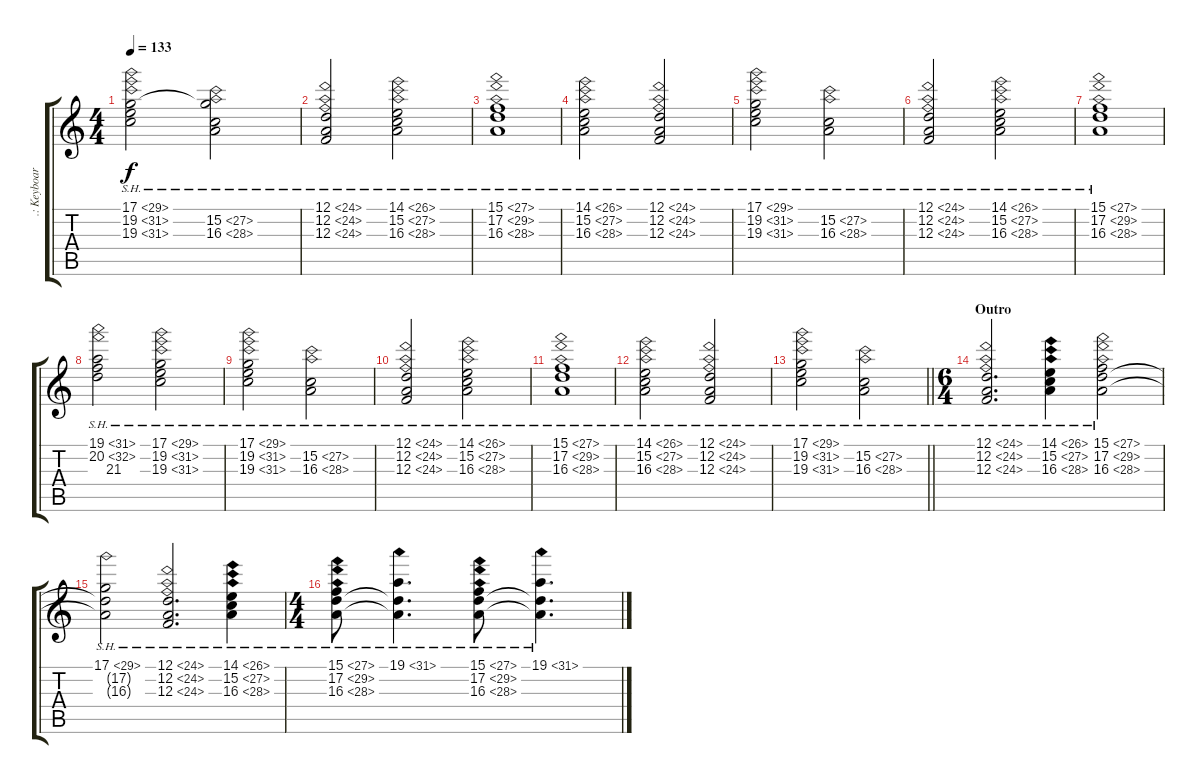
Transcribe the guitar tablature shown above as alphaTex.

\track (".: Keyboard - Chords :." ".: Keyboar") {instrument stringensemble1}
\staff {score tabs}
\tuning (D4 A3 F3 C3 G2 D2) {hide}
\ts (4 4)
\tempo 133
\clef g2
\ks c
(17.1{sh 12} 19.2{sh 12} 19.3{sh 12}).2{dy f} (17.1{t} 15.2{sh 12} 16.3{sh 12}).2 |
(12.1{sh 12} 12.2{sh 12} 12.3{sh 12}).2 (14.1{sh 12} 15.2{sh 12} 16.3{sh 12}).2 |
(15.1{sh 12} 17.2{sh 12} 16.3{sh 12}).1 |
(14.1{sh 12} 15.2{sh 12} 16.3{sh 12}).2 (12.1{sh 12} 12.2{sh 12} 12.3{sh 12}).2 |
(17.1{sh 12} 19.2{sh 12} 19.3{sh 12}).2 (15.2{sh 12} 16.3{sh 12}).2 |
(12.1{sh 12} 12.2{sh 12} 12.3{sh 12}).2 (14.1{sh 12} 15.2{sh 12} 16.3{sh 12}).2 |
(15.1{sh 12} 17.2{sh 12} 16.3{sh 12}).1 |
(19.1{sh 12} 20.2{sh 12} 21.3).2 (17.1{sh 12} 19.2{sh 12} 19.3{sh 12}).2 |
(17.1{sh 12} 19.2{sh 12} 19.3{sh 12}).2 (15.2{sh 12} 16.3{sh 12}).2 |
(12.1{sh 12} 12.2{sh 12} 12.3{sh 12}).2 (14.1{sh 12} 15.2{sh 12} 16.3{sh 12}).2 |
(15.1{sh 12} 17.2{sh 12} 16.3{sh 12}).1 |
(14.1{sh 12} 15.2{sh 12} 16.3{sh 12}).2 (12.1{sh 12} 12.2{sh 12} 12.3{sh 12}).2 |
\barLineRight lightlight
(17.1{sh 12} 19.2{sh 12} 19.3{sh 12}).2 (15.2{sh 12} 16.3{sh 12}).2 |
\ts (6 4)
\section ("" "Outro")
(12.1{sh 12} 12.2{sh 12} 12.3{sh 12}).2{d} (14.1{sh 12} 15.2{sh 12} 16.3{sh 12}).4 (15.1{sh 12} 17.2{sh 12} 16.3{sh 12}).2 |
(17.1{sh 12} 17.2{t} 16.3{t}).2 (12.1{sh 12} 12.2{sh 12} 12.3{sh 12}).2{d} (14.1{sh 12} 15.2{sh 12} 16.3{sh 12}).4 |
\ts (4 4)
(15.1{sh 12} 17.2{sh 12} 16.3{sh 12}).8 (19.1{sh 12} 17.2{t} 16.3{t}).4{d} (15.1{sh 12} 17.2{sh 12} 16.3{sh 12}).8 (19.1{sh 12} 17.2{t} 16.3{t}).4{d}
